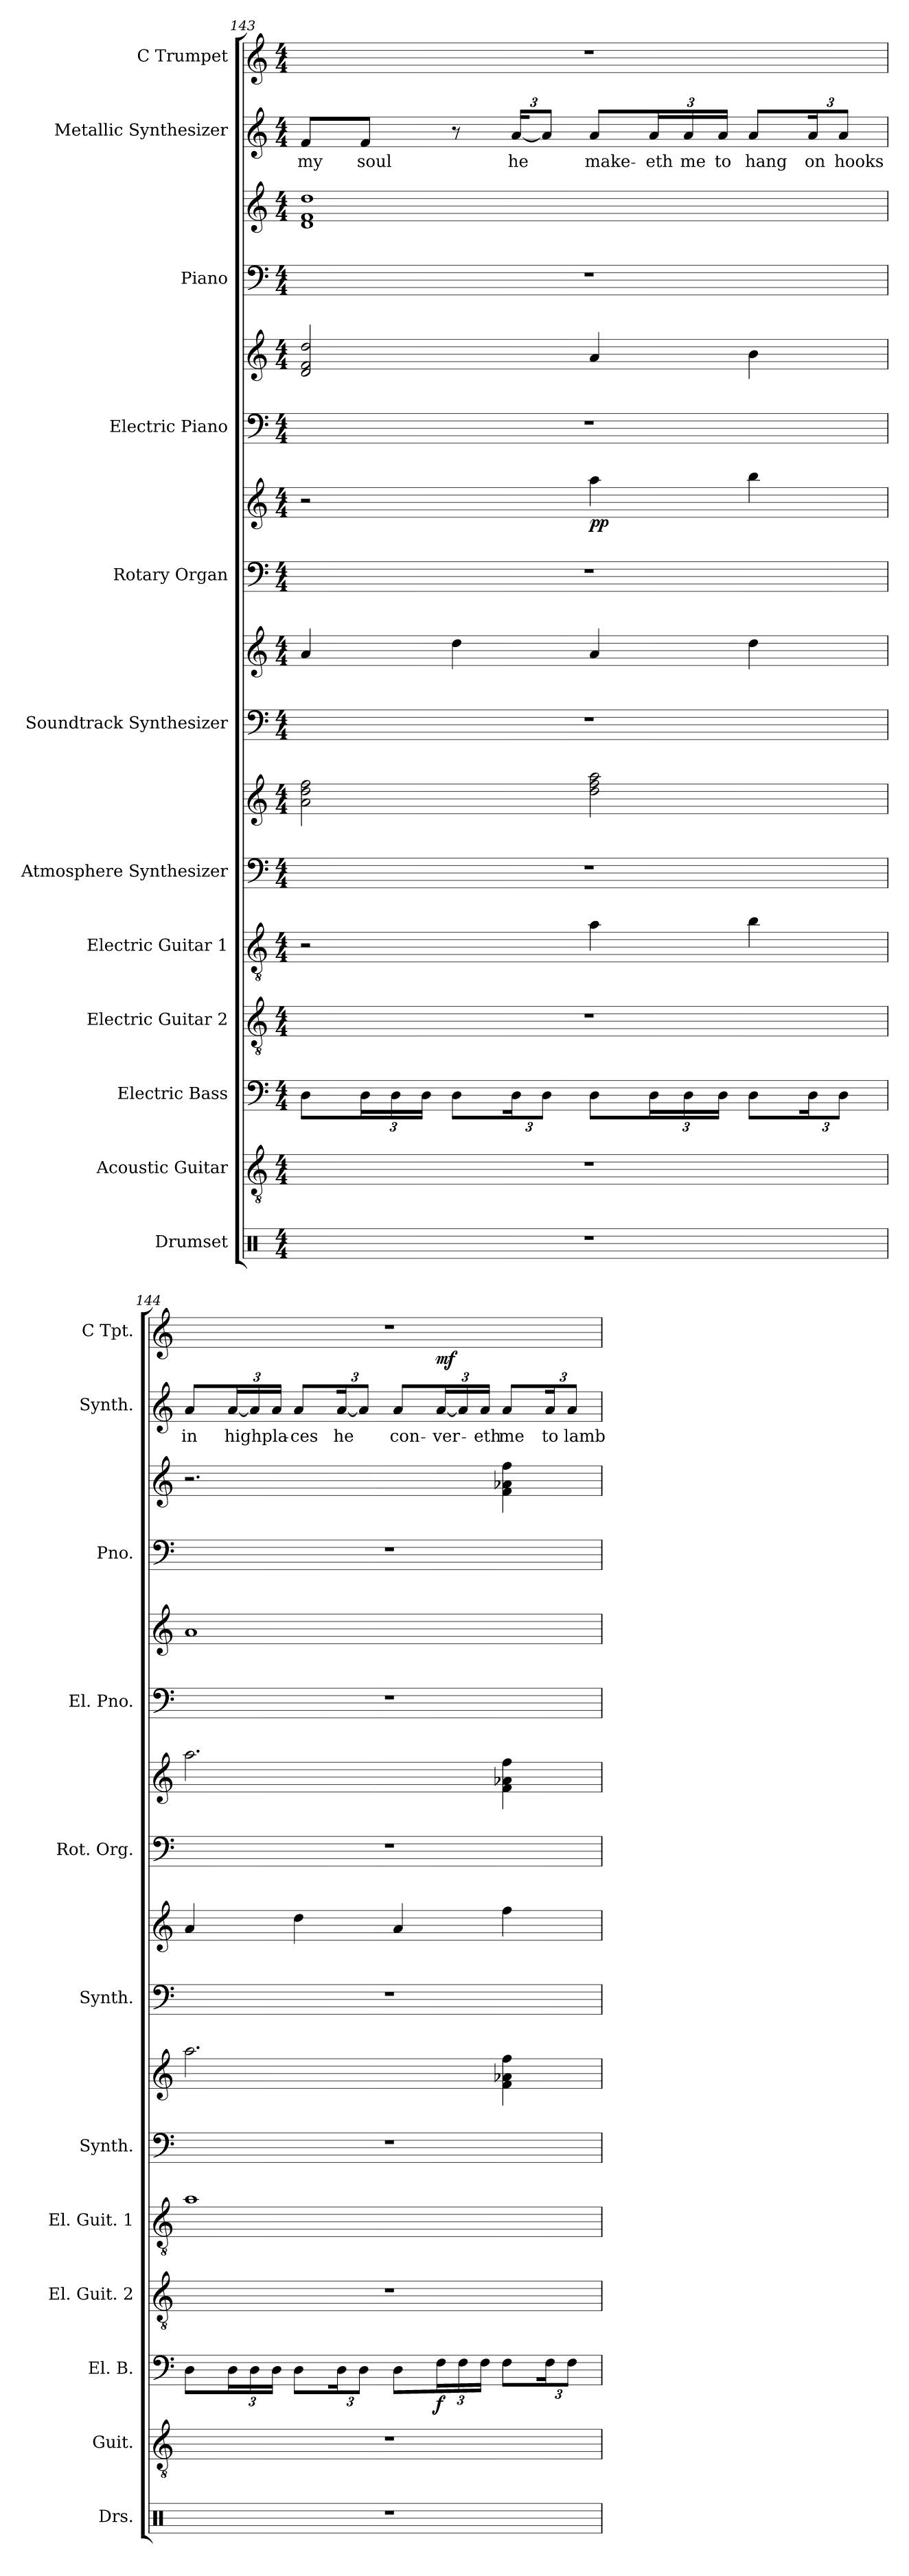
**kern	**kern	**kern	**dynam	**kern	**kern	**kern	**kern	**kern	**kern	**kern	**kern	**dynam	**kern	**kern	**kern	**kern	**kern	**text	**dynam	**kern
*part12	*part11	*part10	*part10	*part9	*part8	*part7	*part7	*part6	*part6	*part5	*part5	*part5	*part4	*part4	*part3	*part3	*part2	*part2	*part2	*part1
*staff17	*staff16	*staff15	*staff15	*staff14	*staff13	*staff12	*staff11	*staff10	*staff9	*staff8	*staff7	*staff7/8	*staff6	*staff5	*staff4	*staff3	*staff2	*staff2	*staff2	*staff1
*I"Drumset	*I"Acoustic Guitar	*I"Electric Bass	*	*I"Electric Guitar 2	*I"Electric Guitar 1	*I"Atmosphere Synthesizer	*	*I"Soundtrack Synthesizer	*	*I"Rotary Organ	*	*	*I"Electric Piano	*	*I"Piano	*	*I"Metallic Synthesizer	*	*	*I"C Trumpet
*I'Drs.	*I'Guit.	*I'El. B.	*	*I'El. Guit. 2	*I'El. Guit. 1	*I'Synth.	*	*I'Synth.	*	*I'Rot. Org.	*	*	*I'El. Pno.	*	*I'Pno.	*	*I'Synth.	*	*	*I'C Tpt.
*clefX	*clefGv2	*clefF4	*	*clefGv2	*clefGv2	*clefF4	*clefG2	*clefF4	*clefG2	*clefF4	*clefG2	*	*clefF4	*clefG2	*clefF4	*clefG2	*clefG2	*	*	*clefG2
*	*	*ITrd7c12	*	*	*	*	*	*	*	*	*	*	*	*	*	*	*	*	*	*
*k[]	*k[]	*k[]	*	*k[]	*k[]	*k[]	*k[]	*k[]	*k[]	*k[]	*k[]	*	*k[]	*k[]	*k[]	*k[]	*k[]	*	*	*k[]
*M4/4	*M4/4	*M4/4	*	*M4/4	*M4/4	*M4/4	*M4/4	*M4/4	*M4/4	*M4/4	*M4/4	*	*M4/4	*M4/4	*M4/4	*M4/4	*M4/4	*	*	*M4/4
=143	=143	=143	=143	=143	=143	=143	=143	=143	=143	=143	=143	=143	=143	=143	=143	=143	=143	=143	=143	=143
1r	1r	8DD\L	.	1r	2r	1r	2a\ 2dd\ 2ff\	1r	4a/	1r	2r	.	1r	2d/ 2f/ 2dd/	1r	1d 1f 1dd	8f/L	my	.	1r
*	*	*Xbrackettup	*	*	*	*	*	*	*	*	*	*	*	*	*	*	*	*	*	*
.	.	24DD\L	.	.	.	.	.	.	.	.	.	.	.	.	.	.	8f/J	soul	.	.
.	.	24DD\	.	.	.	.	.	.	.	.	.	.	.	.	.	.	.	.	.	.
.	.	24DD\JJ	.	.	.	.	.	.	.	.	.	.	.	.	.	.	.	.	.	.
.	.	8DD\L	.	.	.	.	.	.	4dd\	.	.	.	.	.	.	.	8r	.	.	.
*	*	*	*	*	*	*	*	*	*	*	*	*	*	*	*	*	*Xbrackettup	*	*	*
.	.	24DD\K	.	.	.	.	.	.	.	.	.	.	.	.	.	.	[24a/KL	he	.	.
.	.	12DD\J	.	.	.	.	.	.	.	.	.	.	.	.	.	.	12a/J]	.	.	.
!	!	!	!	!	!	!	!	!	!	!	!	!LO:DY:b	!	!	!	!	!	!	!	!
.	.	8DD\L	.	.	4a\	.	2dd\ 2ff\ 2aa\	.	4a/	.	4aa\	pp	.	4a/	.	.	8a/L	make-	.	.
.	.	24DD\L	.	.	.	.	.	.	.	.	.	.	.	.	.	.	24a/L	-eth	.	.
.	.	24DD\	.	.	.	.	.	.	.	.	.	.	.	.	.	.	24a/	me	.	.
.	.	24DD\JJ	.	.	.	.	.	.	.	.	.	.	.	.	.	.	24a/JJ	to	.	.
.	.	8DD\L	.	.	4b\	.	.	.	4dd\	.	4bb\	.	.	4b\	.	.	8a/L	hang	.	.
.	.	24DD\K	.	.	.	.	.	.	.	.	.	.	.	.	.	.	24a/K	on	.	.
.	.	12DD\J	.	.	.	.	.	.	.	.	.	.	.	.	.	.	12a/J	hooks	.	.
!!LO:PB:g=z
=144	=144	=144	=144	=144	=144	=144	=144	=144	=144	=144	=144	=144	=144	=144	=144	=144	=144	=144	=144	=144
1r	1r	8DD\L	.	1r	1a	1r	2.aa\	1r	4a/	1r	2.aa\	.	1r	1a	1r	2.r	8a/L	in	.	1r
.	.	24DD\L	.	.	.	.	.	.	.	.	.	.	.	.	.	.	[24a/L	high	.	.
.	.	24DD\	.	.	.	.	.	.	.	.	.	.	.	.	.	.	24a/]	.	.	.
.	.	24DD\JJ	.	.	.	.	.	.	.	.	.	.	.	.	.	.	24a/JJ	pla-	.	.
.	.	8DD\L	.	.	.	.	.	.	4dd\	.	.	.	.	.	.	.	8a/L	-ces	.	.
.	.	24DD\K	.	.	.	.	.	.	.	.	.	.	.	.	.	.	[24a/K	he	.	.
.	.	12DD\J	.	.	.	.	.	.	.	.	.	.	.	.	.	.	12a/J]	.	.	.
.	.	8DD\L	.	.	.	.	.	.	4a/	.	.	.	.	.	.	.	8a/L	con-	.	.
!	!	!	!LO:DY:b	!	!	!	!	!	!	!	!	!	!	!	!	!	!	!	!LO:DY:b	!
.	.	24FF\L	f	.	.	.	.	.	.	.	.	.	.	.	.	.	[24a/L	-ver-	mf	.
.	.	24FF\	.	.	.	.	.	.	.	.	.	.	.	.	.	.	24a/]	.	.	.
.	.	24FF\JJ	.	.	.	.	.	.	.	.	.	.	.	.	.	.	24a/JJ	-eth	.	.
.	.	8FF\L	.	.	.	.	4f\ 4a-X\ 4ff\	.	4ff\	.	4f\ 4a-X\ 4ff\	.	.	.	.	4f\ 4a-X\ 4ff\	8a/L	me	.	.
.	.	24FF\K	.	.	.	.	.	.	.	.	.	.	.	.	.	.	24a/K	to	.	.
.	.	12FF\J	.	.	.	.	.	.	.	.	.	.	.	.	.	.	12a/J	lamb	.	.
=	=	=	=	=	=	=	=	=	=	=	=	=	=	=	=	=	=	=	=	=
*-	*-	*-	*-	*-	*-	*-	*-	*-	*-	*-	*-	*-	*-	*-	*-	*-	*-	*-	*-	*-
